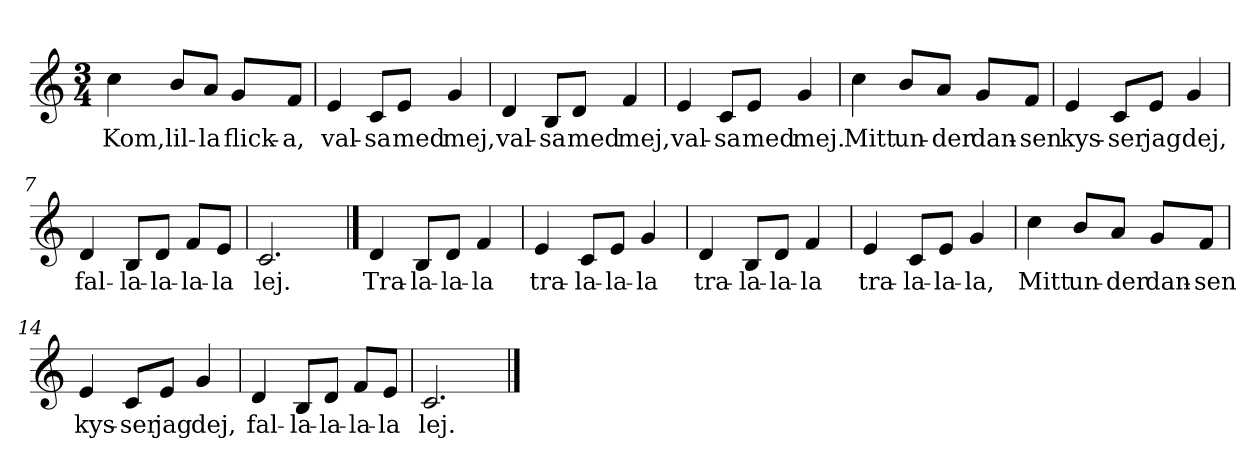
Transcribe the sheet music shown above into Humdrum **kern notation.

**kern	**text
*part1	*part1
*staff1	*staff1
*clefG2	*
*k[]	*
*M3/4	*
=1	=1
!	!LO:LY:b
4cc\	Kom,
!	!LO:LY:b
8b/L	lil-
!	!LO:LY:b
8a/J	-la
!	!LO:LY:b
8g/L	flick-
!	!LO:LY:b
8f/J	-a,
=2	=2
!	!LO:LY:b
4e/	val-
!	!LO:LY:b
8c/L	-sa
!	!LO:LY:b
8e/J	med
!	!LO:LY:b
4g/	mej,
=3	=3
!	!LO:LY:b
4d/	val-
!	!LO:LY:b
8B/L	-sa
!	!LO:LY:b
8d/J	med
!	!LO:LY:b
4f/	mej,
=4	=4
!	!LO:LY:b
4e/	val-
!	!LO:LY:b
8c/L	-sa
!	!LO:LY:b
8e/J	med
!	!LO:LY:b
4g/	mej.
=5	=5
!	!LO:LY:b
4cc\	Mitt
!	!LO:LY:b
8b/L	un-
!	!LO:LY:b
8a/J	-der
!	!LO:LY:b
8g/L	dan-
!	!LO:LY:b
8f/J	-sen
!!LO:LB:g=z
=6	=6
!	!LO:LY:b
4e/	kys-
!	!LO:LY:b
8c/L	-ser
!	!LO:LY:b
8e/J	jag
!	!LO:LY:b
4g/	dej,
=7	=7
!	!LO:LY:b
4d/	fal-
!	!LO:LY:b
8B/L	-la-
!	!LO:LY:b
8d/J	-la-
!	!LO:LY:b
8f/L	-la-
!	!LO:LY:b
8e/J	-la
=8	=8
!	!LO:LY:b
2.c/	lej.
==9	==9
!	!LO:LY:b
4d/	Tra-
!	!LO:LY:b
8B/L	-la-
!	!LO:LY:b
8d/J	-la-
!	!LO:LY:b
4f/	-la
=10	=10
!	!LO:LY:b
4e/	tra-
!	!LO:LY:b
8c/L	-la-
!	!LO:LY:b
8e/J	-la-
!	!LO:LY:b
4g/	-la
=11	=11
!	!LO:LY:b
4d/	tra-
!	!LO:LY:b
8B/L	-la-
!	!LO:LY:b
8d/J	-la-
!	!LO:LY:b
4f/	-la
=12	=12
!	!LO:LY:b
4e/	tra-
!	!LO:LY:b
8c/L	-la-
!	!LO:LY:b
8e/J	-la-
!	!LO:LY:b
4g/	-la,
!!LO:LB:g=z
=13	=13
!	!LO:LY:b
4cc\	Mitt
!	!LO:LY:b
8b/L	un-
!	!LO:LY:b
8a/J	-der
!	!LO:LY:b
8g/L	dan-
!	!LO:LY:b
8f/J	-sen
=14	=14
!	!LO:LY:b
4e/	kys-
!	!LO:LY:b
8c/L	-ser
!	!LO:LY:b
8e/J	jag
!	!LO:LY:b
4g/	dej,
=15	=15
!	!LO:LY:b
4d/	fal-
!	!LO:LY:b
8B/L	-la-
!	!LO:LY:b
8d/J	-la-
!	!LO:LY:b
8f/L	-la-
!	!LO:LY:b
8e/J	-la
=16	=16
!	!LO:LY:b
2.c/	lej.
==	==
*-	*-
